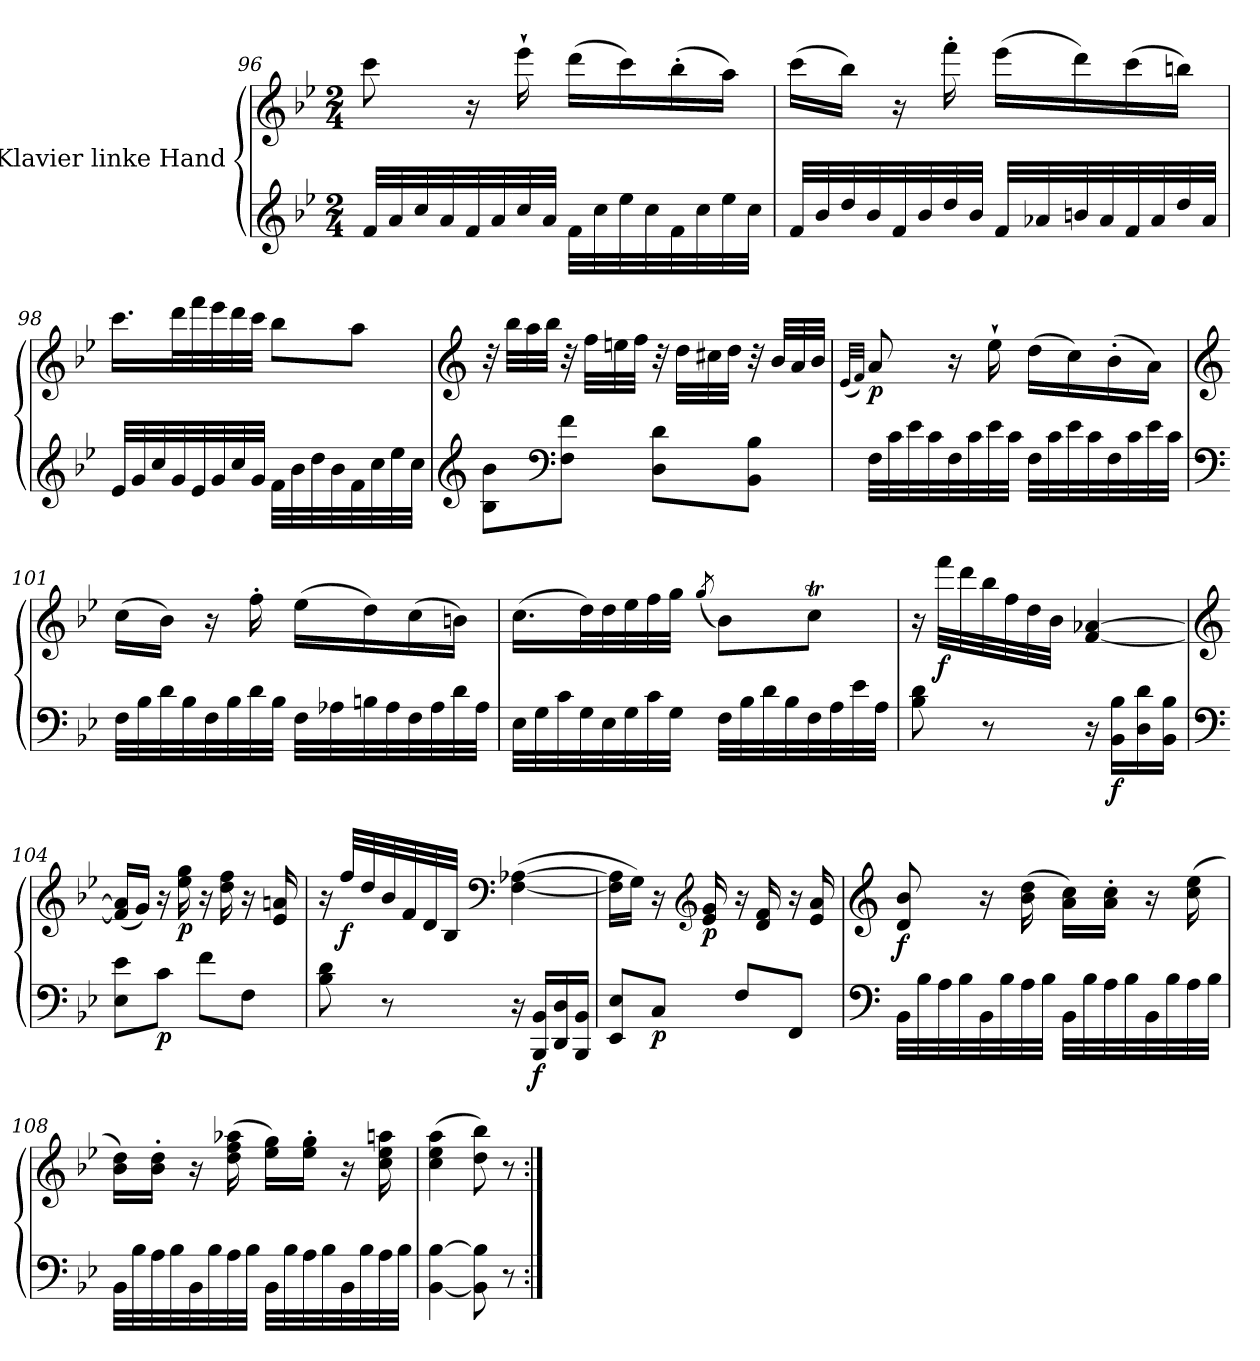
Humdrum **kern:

**kern	**kern	**dynam
*part1	*part1	*part1
*staff2	*staff1	*staff1/2
*I"Klavier linke Hand	*	*
!!LO:LB:g=z
*clefG2	*clefG2	*
*k[b-e-]	*k[b-e-]	*
*M2/4	*M2/4	*
=96	=96	=96
32f/LLL	8ccc\	.
32a/	.	.
32cc/	.	.
32a/	.	.
32f/	16r	.
32a/	.	.
32cc/	16eee-''\	.
32a/JJJ	.	.
32f\LLL	(16ddd\LL	.
32cc\	.	.
32ee-\	16ccc\)	.
32cc\	.	.
32f\	(16bb-'\	.
32cc\	.	.
32ee-\	16aa\JJ)	.
32cc\JJJ	.	.
!!LO:PB:g=z
=97	=97	=97
32f/LLL	(16ccc\LL	.
32b-/	.	.
32dd/	16bb-\JJ)	.
32b-/	.	.
32f/	16r	.
32b-/	.	.
32dd/	16fff'\	.
32b-/JJJ	.	.
32f/LLL	(16eee-\LL	.
32a-X/	.	.
32bn/	16ddd\)	.
32a-/	.	.
32f/	(16ccc\	.
32a-/	.	.
32dd/	16bbn\JJ)	.
32a-/JJJ	.	.
!!LO:LB:g=z
=98	=98	=98
32e-/LLL	16.ccc\LL	.
32g/	.	.
32cc/	.	.
32g/	32ddd\L	.
32e-/	32fff\	.
32g/	32eee-\	.
32cc/	32ddd\	.
32g/JJJ	32ccc\JJJ	.
32f\LLL	8bb-\L	.
32b-\	.	.
32dd\	.	.
32b-\	.	.
32f\	8aa\J	.
32cc\	.	.
32ee-\	.	.
32cc\JJJ	.	.
!!LO:LB:g=z
=99	=99	=99
*clefG2	*clefG2	*
8B-\ 8b-\L	32r	.
.	32bb-\LLL	.
.	32aa\	.
.	32bb-\JJJ	.
*clefF4	*	*
8F\ 8f\J	32r	.
.	32ff\LLL	.
.	32een\	.
.	32ff\JJJ	.
8D\ 8d\L	32r	.
.	32dd\LLL	.
.	32cc#X\	.
.	32dd\JJJ	.
8BB-\ 8B-\J	32r	.
.	32b-/LLL	.
.	32a/	.
.	32b-/JJJ	.
!!LO:LB:g=z
=100	=100	=100
.	(32qe-/LLL	.
.	32qf/JJJ)	.
!	!	!LO:DY:b
32F\LLL	8a/	p
32c\	.	.
32e-\	.	.
32c\	.	.
32F\	16r	.
32c\	.	.
32e-\	16ee-''\	.
32c\JJJ	.	.
32F\LLL	(16dd\LL	.
32c\	.	.
32e-\	16cc\)	.
32c\	.	.
32F\	(16b-'\	.
32c\	.	.
32e-\	16a\JJ)	.
32c\JJJ	.	.
!!LO:LB:g=z
=101	=101	=101
*clefF4	*clefG2	*
32F\LLL	(16cc\LL	.
32B-\	.	.
32d\	16b-\JJ)	.
32B-\	.	.
32F\	16r	.
32B-\	.	.
32d\	16ff'\	.
32B-\JJJ	.	.
32F\LLL	(16ee-\LL	.
32A-X\	.	.
32Bn\	16dd\)	.
32A-\	.	.
32F\	(16cc\	.
32A-\	.	.
32d\	16bn\JJ)	.
32A-\JJJ	.	.
!!LO:LB:g=z
=102	=102	=102
32E-\LLL	(16.cc\LL	.
32G\	.	.
32c\	.	.
32G\	32dd\L)	.
32E-\	32dd\	.
32G\	32ee-\	.
32c\	32ff\	.
32G\JJJ	32gg\JJJ	.
.	(8qgg/	.
32F\LLL	8b-\L)	.
32B-\	.	.
32d\	.	.
32B-\	.	.
32F\	8ccT\J	.
32A\	.	.
32e-\	.	.
32A\JJJ	.	.
=103	=103	=103
8B-\ 8d\	16r	.
!	!	!LO:DY:b
.	32fff\LLL	f
.	32ddd\	.
8r	32bb-\	.
.	32ff\	.
.	32dd\	.
.	32b-\JJJ	.
16r	[4f/ [4a-X/	.
!	!	!LO:DY:b=2
16BB-\ 16B-\LL	.	f
16D\ 16d\	.	.
16BB-\ 16B-\JJ	.	.
!!LO:PB:g=z
=104	=104	=104
*clefF4	*clefG2	*
8E-\ 8e-\L	(16f/] 16a-/]LL	.
.	16g/JJ)	.
!	!	!LO:DY:b=2
8c\J	16r	p
!	!	!LO:DY:b
.	16ee-\ 16gg\	p
8f\L	16r	.
.	16dd\ 16ff\	.
8F\J	16r	.
.	16e-/ 16an/	.
=105	=105	=105
8B-\ 8d\	16r	.
!	!	!LO:DY:b
.	32ff/LLL	f
.	32dd/	.
8r	32b-/	.
.	32f/	.
.	32d/	.
.	32B-/JJJ	.
*	*clefF4	*
16r	([4F\ [4A-X\	.
!	!	!LO:DY:b=2
16BBB-/ 16BB-/LL	.	f
16DD/ 16D/	.	.
16BBB-/ 16BB-/JJ	.	.
=106	=106	=106
8EE-/ 8E-/L	16F\] 16A-\]LL	.
.	16G\JJ)	.
!	!	!LO:DY:b=2
8C/J	16r	p
*	*clefG2	*
!	!	!LO:DY:b
.	16e-/ 16g/	p
8F/L	16r	.
.	16d/ 16f/	.
8FF/J	16r	.
.	16e-/ 16a/	.
!!LO:LB:g=z
=107	=107	=107
*clefF4	*clefG2	*
!	!	!LO:DY:b
32BB-\LLL	8d/ 8b-/	f
32B-\	.	.
32A\	.	.
32B-\	.	.
32BB-\	16r	.
32B-\	.	.
32A\	(16b-\ 16dd\	.
32B-\JJJ	.	.
32BB-\LLL	16a\ 16cc\LL)	.
32B-\	.	.
32A\	16a\' 16cc\'JJ	.
32B-\	.	.
32BB-\	16r	.
32B-\	.	.
32A\	(16cc\ 16ee-\	.
32B-\JJJ	.	.
!!LO:LB:g=z
=108	=108	=108
32BB-\LLL	16b-\ 16dd\LL)	.
32B-\	.	.
32A\	16b-\' 16dd\'JJ	.
32B-\	.	.
32BB-\	16r	.
32B-\	.	.
32A\	(16dd\ 16ff\ 16aa-X\	.
32B-\JJJ	.	.
32BB-\LLL	16ee-\ 16gg\LL)	.
32B-\	.	.
32A\	16ee-\' 16gg\'JJ	.
32B-\	.	.
32BB-\	16r	.
32B-\	.	.
32A\	16cc\ 16ee-\ 16aan\	.
32B-\JJJ	.	.
=109	=109	=109
[4BB-\ [4B-\	(4cc\ 4ee-\ 4aa\	.
8BB-\] 8B-\]	8dd\ 8bb-\)	.
8r	8r	.
=:|!	=:|!	=:|!
*-	*-	*-
